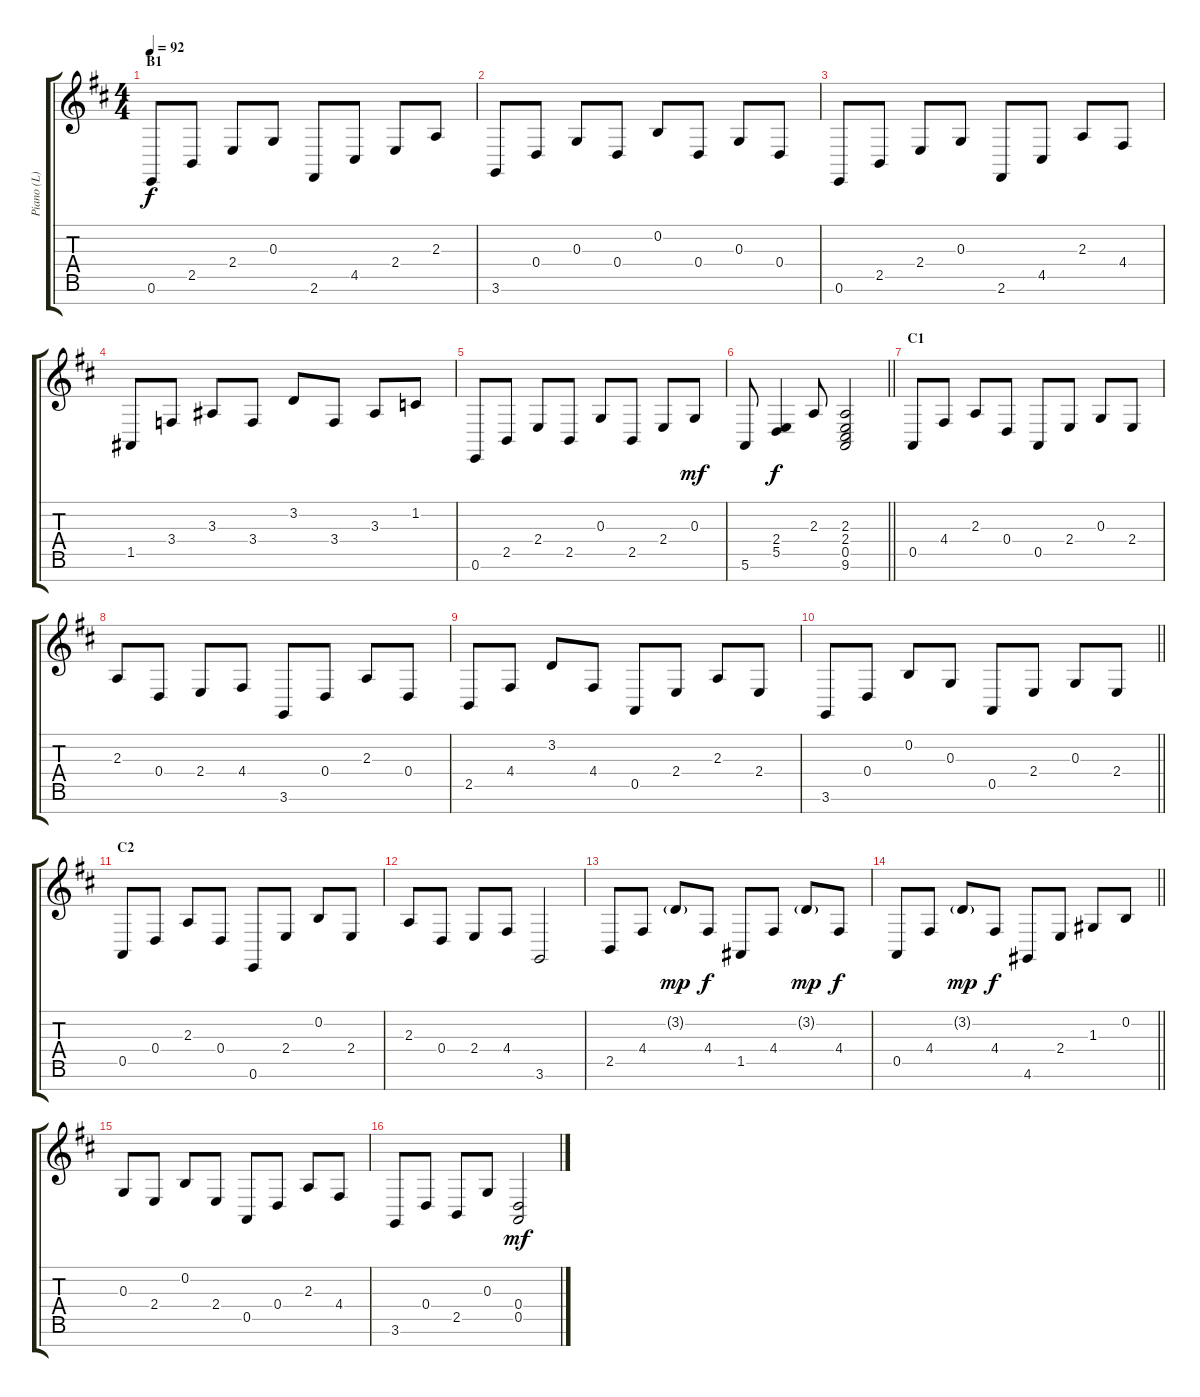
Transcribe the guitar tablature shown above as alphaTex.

\track ("Piano (L)" "Piano (L)") {instrument acousticgrandpiano}
\staff {score tabs}
\tuning (E4 B3 G3 D3 A2 E2 B1) {hide}
\ts (4 4)
\section ("" "B1")
\tempo 92
\clef g2
\ks d
0.6.8{dy f} 2.5.8 2.4.8 0.3.8 2.6.8 4.5.8 2.4.8 2.3.8 |
3.6.8 0.4.8 0.3.8 0.4.8 0.2.8 0.4.8 0.3.8 0.4.8 |
0.6.8 2.5.8 2.4.8 0.3.8 2.6.8 4.5.8 2.3.8 4.4.8 |
1.5.8 3.4.8 3.3.8 3.4.8 3.2.8 3.4.8 3.3.8 1.2.8 |
0.6.8 2.5.8 2.4.8 2.5.8 0.3.8 2.5.8 2.4.8 0.3.8{dy mf} |
\barLineRight lightlight
5.6.8 (2.4 5.5).4{dy f} 2.3.8 (2.3 2.4 0.5 9.6).2 |
\section ("" "C1")
0.5.8 4.4.8 2.3.8 0.4.8 0.5.8 2.4.8 0.3.8 2.4.8 |
2.3.8 0.4.8 2.4.8 4.4.8 3.6.8 0.4.8 2.3.8 0.4.8 |
2.5.8 4.4.8 3.2.8 4.4.8 0.5.8 2.4.8 2.3.8 2.4.8 |
\barLineRight lightlight
3.6.8 0.4.8 0.2.8 0.3.8 0.5.8 2.4.8 0.3.8 2.4.8 |
\section ("" "C2")
0.5.8 0.4.8 2.3.8 0.4.8 0.6.8 2.4.8 0.2.8 2.4.8 |
2.3.8 0.4.8 2.4.8 4.4.8 3.6.2 |
2.5.8 4.4.8 3.2{g}.8{dy mp} 4.4.8{dy f} 1.5.8 4.4.8 3.2{g}.8{dy mp} 4.4.8{dy f} |
\barLineRight lightlight
0.5.8 4.4.8 3.2{g}.8{dy mp} 4.4.8{dy f} 4.6.8 2.4.8 1.3.8 0.2.8 |
0.3.8 2.4.8 0.2.8 2.4.8 0.5.8 0.4.8 2.3.8 4.4.8 |
3.6.8 0.4.8 2.5.8 0.3.8 (0.4 0.5).2{dy mf}
